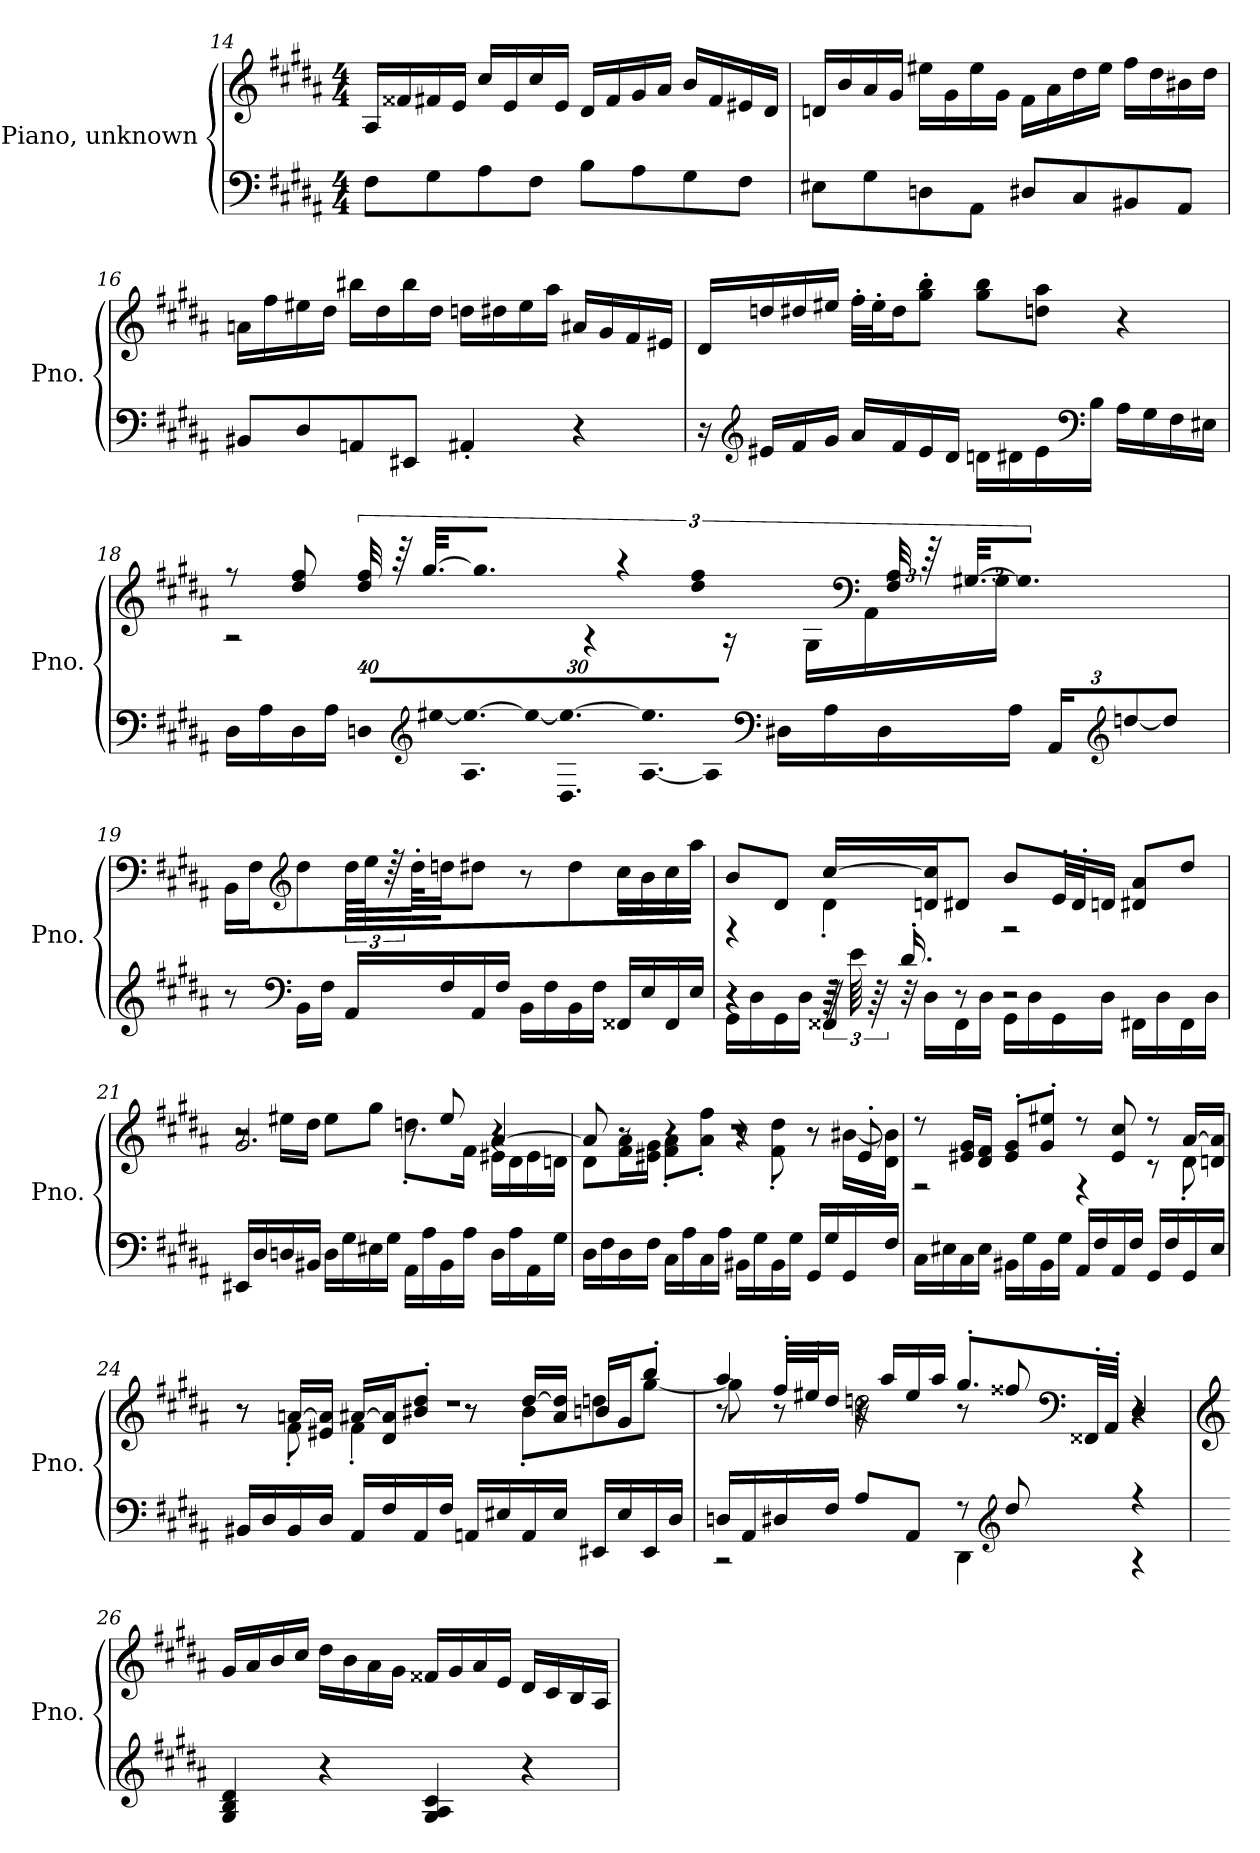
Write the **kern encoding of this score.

**kern	**kern
*part1	*part1
*staff2	*staff1
*I"Piano, unknown	*
*I'Pno.	*
!!LO:LB:g=z
*clefF4	*clefG2
*k[f#c#g#d#a#]	*k[f#c#g#d#a#]
*M4/4	*M4/4
=14	=14
8F#\L	16A#/LL
.	16f##X/
8G#\	16f#X/
.	16e/JJ
8A#\	16cc#/LL
.	16e/
8F#\J	16cc#/
.	16e/JJ
8B\L	16d#/LL
.	16f#/
8A#\	16g#/
.	16a#/JJ
8G#\	16b/LL
.	16f#/
8F#\J	16e#X/
.	16d#/JJ
=15	=15
8E#X\L	16dn/LL
.	16b/
8G#\	16a#/
.	16g#/JJ
8Dn\	16ee#X\LL
.	16g#\
8AA#\J	16ee#\
.	16g#\JJ
8D#X/L	16f#\LL
.	16a#\
8C#/	16dd#\
.	16ee#\JJ
8BB#X/	16ff#\LL
.	16dd#\
8AA#/J	16b#X\
.	16dd#\JJ
!!LO:LB:g=z
=16	=16
8BB#X/L	16an\LL
.	16ff#\
8D#/	16ee#X\
.	16dd#\JJ
8AAn/	16bb#X\LL
.	16dd#\
8EE#X/J	16bb#\
.	16dd#\JJ
4AA#X'/	16ddn\LL
.	16dd#X\
.	16ee#\
.	16aa#\JJ
4r	16a#X/LL
.	16g#/
.	16f#/
.	16e#X/JJ
!!LO:LB:g=z
=17	=17
16r	16d#/LL
*clefG2	*
16e#X/LL	16ddn/
16f#/	16dd#X/
16g#/JJ	16ee#X/JJ
16a#/LL	32ff#'\LLL
.	32ee#'\J
16f#/	16dd#\J
16e#/	8gg#\' 8bb\'J
16d#/JJ	.
16dn\LL	8gg#\ 8bb\L
16d#X\	.
16e#\	8ddn\ 8aa#\J
*clefF4	*
16B\JJ	.
16A#\LL	4r
16G#\	.
16F#\	.
16E#X\JJ	.
!!LO:LB:g=z
=18	=18
*	*^
16D#\LL	8r	2r
16A#\	.	.
16D#\	8dd#/ 8ff#/	.
16A#\JJ	.	.
*Xbrackettup	*	*
!LO:N:vis=32	!	!
640%23Dn/LLL	48dd#/ 48ff#/	.
.	96r	.
.	[48.gg#/KKL	.
*clefG2	*	*
!LO:N:vis=64	!	!
[960%17ee#X/K	.	.
!LO:N:vis=32.	!	!
1920%103A#/ 1920%103ee#/_	.	.
.	8.gg#/J]	.
!LO:N:vis=64	!	!
960%17ee#/K_	.	.
!LO:N:vis=32.	!	!
1920%103D/ 1920%103ee#/_	.	.
!LO:N:vis=32.	!	!
[1920%103A#/ 1920%103ee#/]	.	.
!LO:N:vis=64	!	!
960%17A#/JJJk]	.	.
*clefF4	*	*
16D#X\LL	8r	4r
16A#\	.	.
16D#\	8dd#/ 8ff#/	.
16A#\JJ	.	.
24AA#/KL	48dd#/ 48ff#/	16r
.	96r	.
.	[48.ee#X/KKL	.
*clefG2	*	*
[12ddn/	.	.
.	8.ee#/J]	16G#\LL
*	*clefF4	*
8dd/J]	.	16AA#\
.	.	16G#\JJ
*	*v	*v
!!LO:PB:g=z
=19	=19
8r	16BB\LL
.	16F#\J
*clefF4	*clefG2
16BB\LL	8dd#\
16F#\JJ	.
16AA#/LL	96dd#\LLL
.	96ee\JJJJ
.	96r
.	32dd#'\KLL
16F#/	16ddn\J
16AA#/	8dd#X\J
16F#/JJ	.
16BB\LL	8r
16F#\	.
16BB\	8dd#\
16F#\JJ	.
16FF##X/LL	16cc#\LL
16E/	16b\
16FF##/	16cc#\
16E/JJ	16aa#\JJ
!!LO:LB:g=z
=20	=20
*^	*^
*	*^	*	*
4r	16GG#\LL	4r	8b/L	4r
.	16D#\	.	.	.
.	16GG#\	.	8d#/J	.
.	16D#\JJ	.	.	.
*	*brackettup	*	*	*
32r	96r	4FF##X'/	[16cc#/LL	4d#'\
.	96e\	.	.	.
.	96r	.	.	.
16.d#'/	32r	.	.	.
.	16D#\LL	.	16dn/ 16cc#/]J	.
8r	16FF##\	.	8d#X/J	.
.	16D#\JJ	.	.	.
2r	16GG#\LL	2r	8b/L	2r
.	16D#\	.	.	.
.	16GG#\	.	32e'/LL	.
.	.	.	32d#'/J	.
.	16D#\JJ	.	16dn/JJ	.
.	16FF#X\LL	.	8d#X/ 8a#/L	.
.	16D#\	.	.	.
.	16FF#\	.	8dd#/J	.
.	16D#\JJ	.	.	.
*v	*v	*v	*	*
=21	=21	=21
*	*	*^
16EE#X/LL	2r	8r	2.g#/
16D#/	.	.	.
16Dn/	.	16ee#X\LL	.
16BB#X/JJ	.	16dd#\JJ	.
16D\LL	.	8ee#\L	.
16G#\	.	.	.
16E#X\	.	8gg#\J	.
16G#\JJ	.	.	.
16AA#\LL	8r	8.ddn'\L	.
16A#\	.	.	.
16BB#\	8ee#/	.	.
16A#\JJ	.	16f#\Jk	.
16D\LL	4r	16e#X\LL	[4a#/
16A#\	.	16d#\	.
16AA#\	.	16e#\	.
16G#\JJ	.	16dn\JJ	.
!!LO:LB:g=z	!!	!!
=22	=22	=22	=22
16D#\LL	1r	8d#\L	8a#/]
16F#\	.	.	.
16D#\	.	16f#\ 16a#\L	8r
16F#\JJ	.	16e#X\ 16g#\JJ	.
16C#\LL	.	8f#\' 8a#\'L	4r
16A#\	.	.	.
16C#\	.	8a#\' 8ff#\'J	.
16A#\JJ	.	.	.
16BB#X\LL	.	8r	4r
16G#\	.	.	.
16BB#\	.	8f#\' 8dd#\'	.
16G#\JJ	.	.	.
16GG#/LL	.	8r	8r
16G#/	.	.	.
16GG#/	.	[16b#X\LL	8e#'/
16F#/JJ	.	16d#\ 16b#\]JJ	.
*	*	*v	*v
=23	=23	=23
16C#\LL	8r	2r
16E#X\	.	.
16C#\	16e#X/ 16g#/LL	.
16E#\JJ	16d#/ 16f#/JJ	.
16BB#X\LL	8e#/' 8g#/'L	.
16G#\	.	.
16BB#\	8g#/' 8ee#X/'J	.
16G#\JJ	.	.
16AA#/LL	8r	4r
16F#/	.	.
16AA#/	8e#/ 8cc#/	.
16F#/JJ	.	.
16GG#/LL	8r	8r
16F#/	.	.
16GG#/	[16a#/LL	8d#'\
16E#/JJ	16dn/ 16a#/]JJ	.
!!LO:LB:g=z
=24	=24	=24
*	*	*^
16BB#X/LL	1r	8r	8r
16D#/	.	.	.
16BB#/	.	8f#'\	[16an/LL
16D#/JJ	.	.	16e#X/ 16a/]JJ
16AA#/LL	.	4f#'\	[16a#X/LL
16F#/	.	.	16d#/ 16a#/]J
16AA#/	.	.	8b#X/' 8dd#/'J
16F#/JJ	.	.	.
16AAn/LL	.	8r	8r
16E#X/	.	.	.
16AA/	.	8b#'\L	[16dd#/LL
16E#/JJ	.	.	16a#/ 16dd#/]JJ
16EE#X/LL	.	8ddn\	16bn/LL
16E#/	.	.	16g#/J
16EE#/	.	[8gg#\J	8bb'/J
16D#/JJ	.	.	.
!!LO:LB:g=z	!!	!!
=25	=25	=25	=25
*^	*	*	*
16Dn/LL	2r	4aa#/	8gg#\]	8r
16AA#/	.	.	.	.
16D#X/	.	.	8r	32ff#'/LLL
.	.	.	.	32ee#X'/J
16F#/JJ	.	.	.	16dd#/JJ
8A#/L	.	4r	2ddn\	16r
.	.	.	.	16aa#/LL
8AA#/J	.	.	.	16ee#/
.	.	.	.	16aa#/JJ
8r	4DD#\	8r	.	8.gg#'/L
*clefG2	*	*	*	*
8dd#/	.	8ff##X/	.	.
*	*	*clefF4	*	*
.	.	.	.	32FF##X'/LL
.	.	.	.	32AA#'/JJJ
4r	4r	4r	4r	4D#/
*v	*v	*	*	*
*	*v	*v	*v
=26	=26
*	*clefG2
4G#/ 4B/ 4d#/	16g#/LL
.	16a#/
.	16b/
.	16cc#/JJ
4r	16dd#\LL
.	16b\
.	16a#\
.	16g#\JJ
4G#/ 4A#/ 4c#/	16f##X/LL
.	16g#/
.	16a#/
.	16e/JJ
4r	16d#/LL
.	16c#/
.	16B/
.	16A#/JJ
=	=
*-	*-
